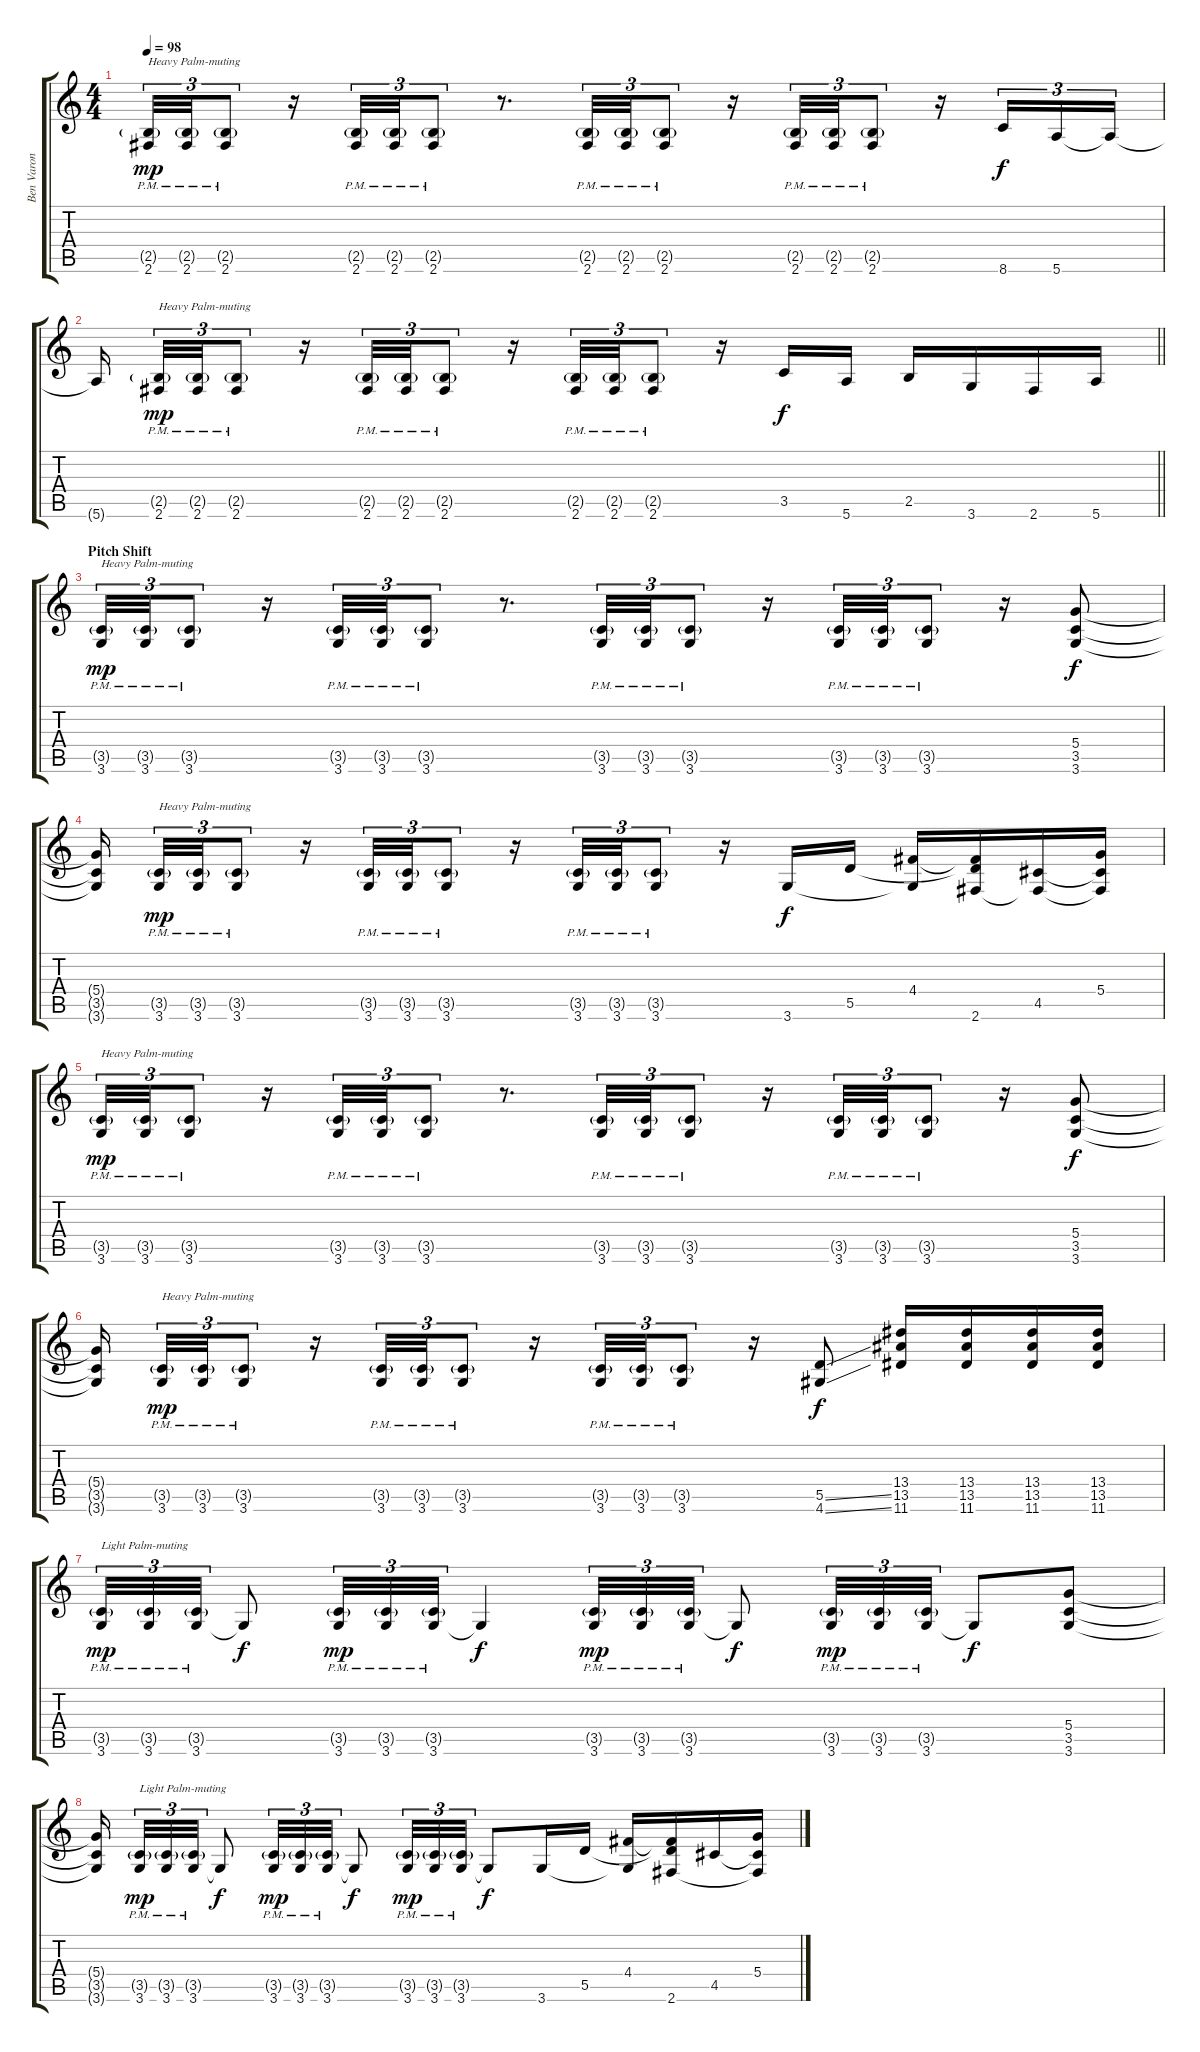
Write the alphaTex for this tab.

\track ("Ben Varon" "Ben Varon") {instrument distortionguitar}
\staff {score tabs}
\tuning (E4 B3 G3 D3 A2 E2) {hide}
\ts (4 4)
\tempo 98
\clef g2
\ks c
(2.5{g pm} 2.6{pm}).32{tu (3 2) txt "Heavy Palm-muting" dy mp} (2.5{g pm} 2.6{pm}).32{tu (3 2)} (2.5{g pm} 2.6{pm}).8{tu (3 2)} r.16 (2.5{g pm} 2.6{pm}).32{tu (3 2)} (2.5{g pm} 2.6{pm}).32{tu (3 2)} (2.5{g pm} 2.6{pm}).8{tu (3 2)} r.8{d} (2.5{g pm} 2.6{pm}).32{tu (3 2)} (2.5{g pm} 2.6{pm}).32{tu (3 2)} (2.5{g pm} 2.6{pm}).8{tu (3 2)} r.16 (2.5{g pm} 2.6{pm}).32{tu (3 2)} (2.5{g pm} 2.6{pm}).32{tu (3 2)} (2.5{g pm} 2.6{pm}).8{tu (3 2)} r.16 8.6.16{tu (3 2) dy f} 5.6.16{tu (3 2)} 5.6{t}.16{tu (3 2)} |
\barLineRight lightlight
5.6{t}.16{beam splitsecondary} (2.5{g pm} 2.6{pm}).32{tu (3 2) txt "Heavy Palm-muting" dy mp} (2.5{g pm} 2.6{pm}).32{tu (3 2)} (2.5{g pm} 2.6{pm}).8{tu (3 2)} r.16 (2.5{g pm} 2.6{pm}).32{tu (3 2)} (2.5{g pm} 2.6{pm}).32{tu (3 2)} (2.5{g pm} 2.6{pm}).8{tu (3 2)} r.16 (2.5{g pm} 2.6{pm}).32{tu (3 2)} (2.5{g pm} 2.6{pm}).32{tu (3 2)} (2.5{g pm} 2.6{pm}).8{tu (3 2)} r.16 3.5.16{dy f} 5.6.16 2.5.16 3.6.16 2.6.16 5.6.16 |
\section ("" "Pitch Shift")
(3.5{g pm} 3.6{pm}).32{tu (3 2) txt "Heavy Palm-muting" dy mp} (3.5{g pm} 3.6{pm}).32{tu (3 2)} (3.5{g pm} 3.6{pm}).8{tu (3 2)} r.16 (3.5{g pm} 3.6{pm}).32{tu (3 2)} (3.5{g pm} 3.6{pm}).32{tu (3 2)} (3.5{g pm} 3.6{pm}).8{tu (3 2)} r.8{d} (3.5{g pm} 3.6{pm}).32{tu (3 2)} (3.5{g pm} 3.6{pm}).32{tu (3 2)} (3.5{g pm} 3.6{pm}).8{tu (3 2)} r.16 (3.5{g pm} 3.6{pm}).32{tu (3 2)} (3.5{g pm} 3.6{pm}).32{tu (3 2)} (3.5{g pm} 3.6{pm}).8{tu (3 2)} r.16 (5.4 3.5 3.6).8{dy f} |
(5.4{t} 3.5{t} 3.6{t}).16{beam splitsecondary} (3.5{g pm} 3.6{pm}).32{tu (3 2) txt "Heavy Palm-muting" dy mp} (3.5{g pm} 3.6{pm}).32{tu (3 2)} (3.5{g pm} 3.6{pm}).8{tu (3 2)} r.16 (3.5{g pm} 3.6{pm}).32{tu (3 2)} (3.5{g pm} 3.6{pm}).32{tu (3 2)} (3.5{g pm} 3.6{pm}).8{tu (3 2)} r.16 (3.5{g pm} 3.6{pm}).32{tu (3 2)} (3.5{g pm} 3.6{pm}).32{tu (3 2)} (3.5{g pm} 3.6{pm}).8{tu (3 2)} r.16 3.6.16{dy f} 5.5.16 (4.4 3.6{t}).16 (4.4{t} 5.5{t} 2.6).16 (4.5 2.6{t}).16 (5.4 4.5{t} 2.6{t}).16 |
(3.5{g pm} 3.6{pm}).32{tu (3 2) txt "Heavy Palm-muting" dy mp} (3.5{g pm} 3.6{pm}).32{tu (3 2)} (3.5{g pm} 3.6{pm}).8{tu (3 2)} r.16 (3.5{g pm} 3.6{pm}).32{tu (3 2)} (3.5{g pm} 3.6{pm}).32{tu (3 2)} (3.5{g pm} 3.6{pm}).8{tu (3 2)} r.8{d} (3.5{g pm} 3.6{pm}).32{tu (3 2)} (3.5{g pm} 3.6{pm}).32{tu (3 2)} (3.5{g pm} 3.6{pm}).8{tu (3 2)} r.16 (3.5{g pm} 3.6{pm}).32{tu (3 2)} (3.5{g pm} 3.6{pm}).32{tu (3 2)} (3.5{g pm} 3.6{pm}).8{tu (3 2)} r.16 (5.4 3.5 3.6).8{dy f} |
(5.4{t} 3.5{t} 3.6{t}).16{beam splitsecondary} (3.5{g pm} 3.6{pm}).32{tu (3 2) txt "Heavy Palm-muting" dy mp} (3.5{g pm} 3.6{pm}).32{tu (3 2)} (3.5{g pm} 3.6{pm}).8{tu (3 2)} r.16 (3.5{g pm} 3.6{pm}).32{tu (3 2)} (3.5{g pm} 3.6{pm}).32{tu (3 2)} (3.5{g pm} 3.6{pm}).8{tu (3 2)} r.16 (3.5{g pm} 3.6{pm}).32{tu (3 2)} (3.5{g pm} 3.6{pm}).32{tu (3 2)} (3.5{g pm} 3.6{pm}).8{tu (3 2)} r.16 (5.5{ss} 4.6{ss}).8{dy f} (13.4 13.5 11.6).16 (13.4 13.5 11.6).16 (13.4 13.5 11.6).16 (13.4 13.5 11.6).16 |
(3.5{g pm} 3.6{pm}).32{tu (3 2) txt "Light Palm-muting" dy mp} (3.5{g pm} 3.6{pm}).32{tu (3 2)} (3.5{g pm} 3.6{pm}).32{tu (3 2)} 3.6{t}.8{dy f} (3.5{g pm} 3.6{pm}).32{tu (3 2) dy mp} (3.5{g pm} 3.6{pm}).32{tu (3 2)} (3.5{g pm} 3.6{pm}).32{tu (3 2)} 3.6{t}.4{dy f} (3.5{g pm} 3.6{pm}).32{tu (3 2) dy mp} (3.5{g pm} 3.6{pm}).32{tu (3 2)} (3.5{g pm} 3.6{pm}).32{tu (3 2)} 3.6{t}.8{dy f} (3.5{g pm} 3.6{pm}).32{tu (3 2) dy mp} (3.5{g pm} 3.6{pm}).32{tu (3 2)} (3.5{g pm} 3.6{pm}).32{tu (3 2)} 3.6{t}.8{dy f} (5.4 3.5 3.6).8 |
(5.4{t} 3.5{t} 3.6{t}).16{beam splitsecondary} (3.5{g pm} 3.6{pm}).32{tu (3 2) txt "Light Palm-muting" dy mp} (3.5{g pm} 3.6{pm}).32{tu (3 2)} (3.5{g pm} 3.6{pm}).32{tu (3 2)} 3.6{t}.8{dy f} (3.5{g pm} 3.6{pm}).32{tu (3 2) dy mp} (3.5{g pm} 3.6{pm}).32{tu (3 2)} (3.5{g pm} 3.6{pm}).32{tu (3 2)} 3.6{t}.8{dy f} (3.5{g pm} 3.6{pm}).32{tu (3 2) dy mp} (3.5{g pm} 3.6{pm}).32{tu (3 2)} (3.5{g pm} 3.6{pm}).32{tu (3 2)} 3.6{t}.8{dy f} 3.6.16 5.5.16 (4.4 3.6{t}).16 (4.4{t} 5.5{t} 2.6).16 4.5.16 (5.4 4.5{t} 2.6{t}).16
